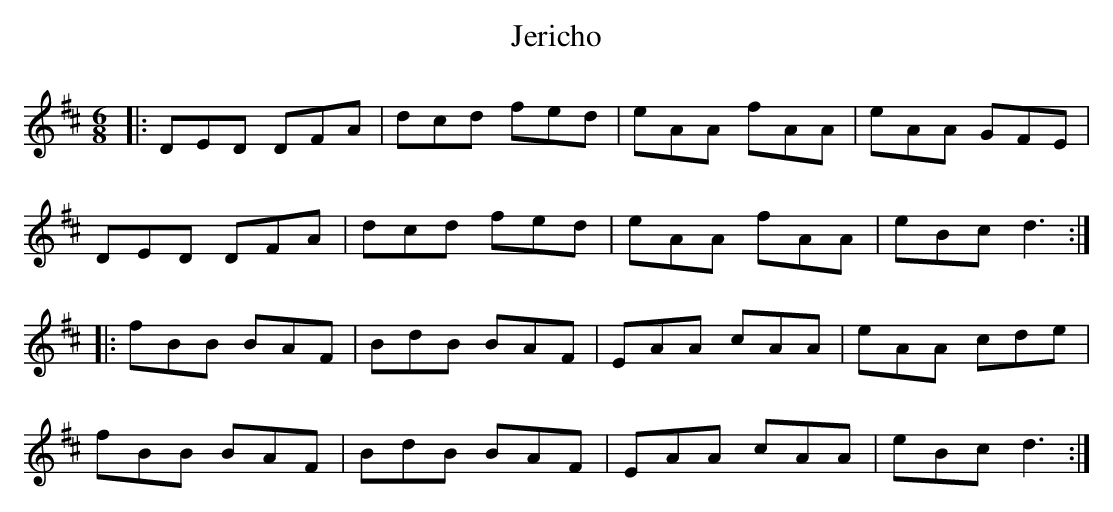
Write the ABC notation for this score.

X:1
T: Jericho
M: 6/8
L: 1/8
K: Dmaj
|:DED DFA|dcd fed|eAA fAA|eAA GFE|
DED DFA|dcd fed|eAA fAA|eBc d3:|
|:fBB BAF|BdB BAF|EAA cAA|eAA cde|
fBB BAF|BdB BAF|EAA cAA|eBc d3:|
